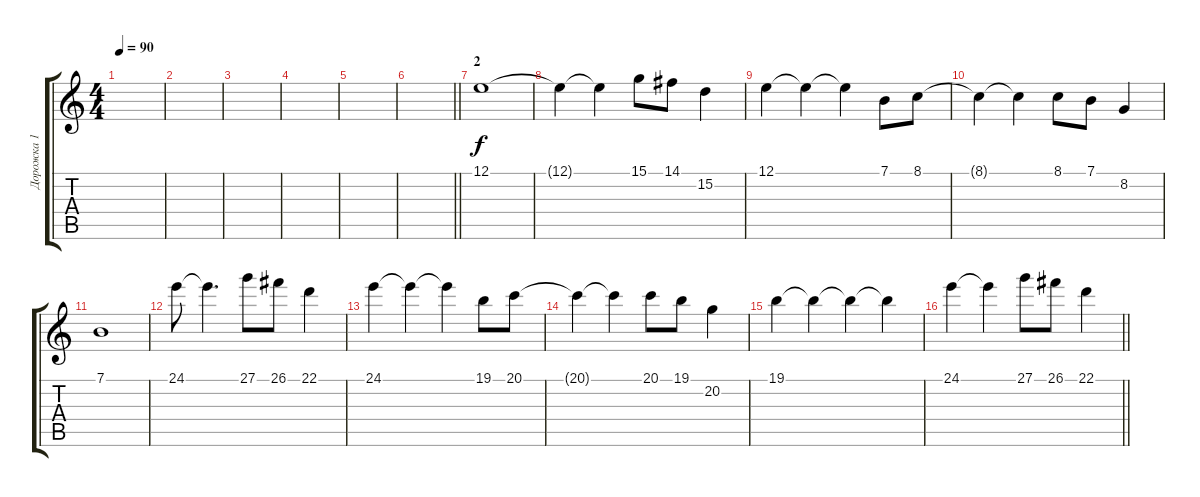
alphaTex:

\track ("Дорожка 1" "Дорожка 1") {instrument stringensemble1}
\staff {score tabs}
\tuning (E4 B3 G3 D3 A2 E2) {hide}
\ts (4 4)
\tempo 90
\clef g2
\ks c
|
|
|
|
|
\barLineRight lightlight
|
\section ("" "2")
12.1.1 |
12.1{t}.4 12.1{t}.4 15.1.8 14.1.8 15.2.4 |
12.1.4 12.1{t}.4 12.1{t}.4 7.1.8 8.1.8 |
8.1{t}.4 8.1{t}.4 8.1.8 7.1.8 8.2.4 |
7.1.1 |
24.1.8 24.1{t}.4{d} 27.1.8 26.1.8 22.1.4 |
24.1.4 24.1{t}.4 24.1{t}.4 19.1.8 20.1.8 |
20.1{t}.4 20.1{t}.4 20.1.8 19.1.8 20.2.4 |
19.1.4 19.1{t}.4 19.1{t}.4 19.1{t}.4 |
\barLineRight lightlight
24.1.4 24.1{t}.4 27.1.8 26.1.8 22.1.4
